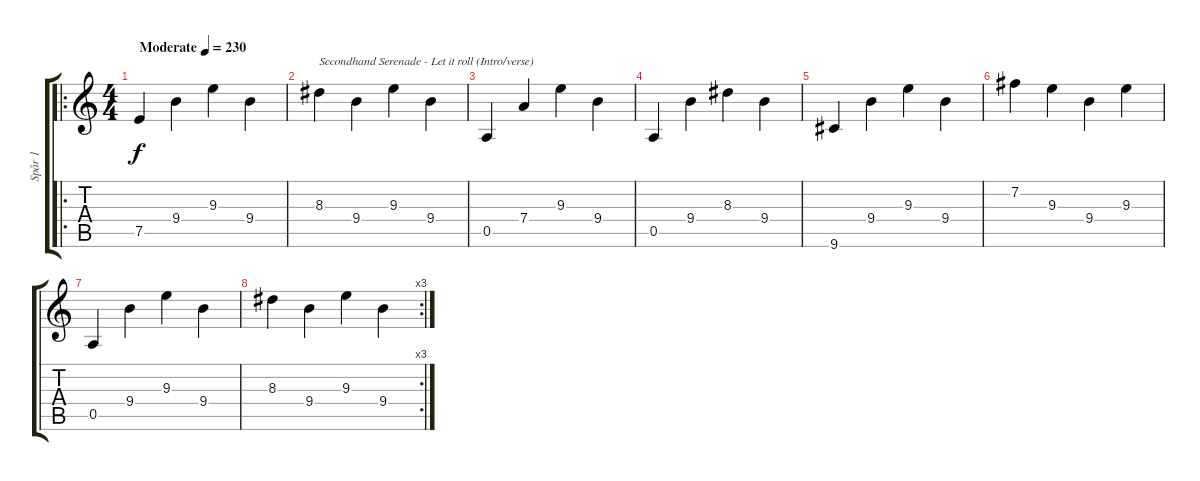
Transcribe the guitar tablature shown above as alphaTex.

\track ("Spår 1" "Spår 1") {instrument acousticguitarsteel}
\staff {score tabs}
\tuning (E4 B3 G3 D3 A2 E2) {hide}
\ro
\ts (4 4)
\tempo (230 "Moderate")
\clef g2
\ks c
7.5.4{dy f instrument acousticguitarsteel} 9.4.4 9.3.4 9.4.4 |
8.3.4{txt "Secondhand Serenade - Let it roll (Intro/verse)"} 9.4.4 9.3.4 9.4.4 |
0.5.4 7.4.4 9.3.4 9.4.4 |
0.5.4 9.4.4 8.3.4 9.4.4 |
9.6.4 9.4.4 9.3.4 9.4.4 |
7.2.4 9.3.4 9.4.4 9.3.4 |
0.5.4 9.4.4 9.3.4 9.4.4 |
\rc 3
8.3.4 9.4.4 9.3.4 9.4.4
